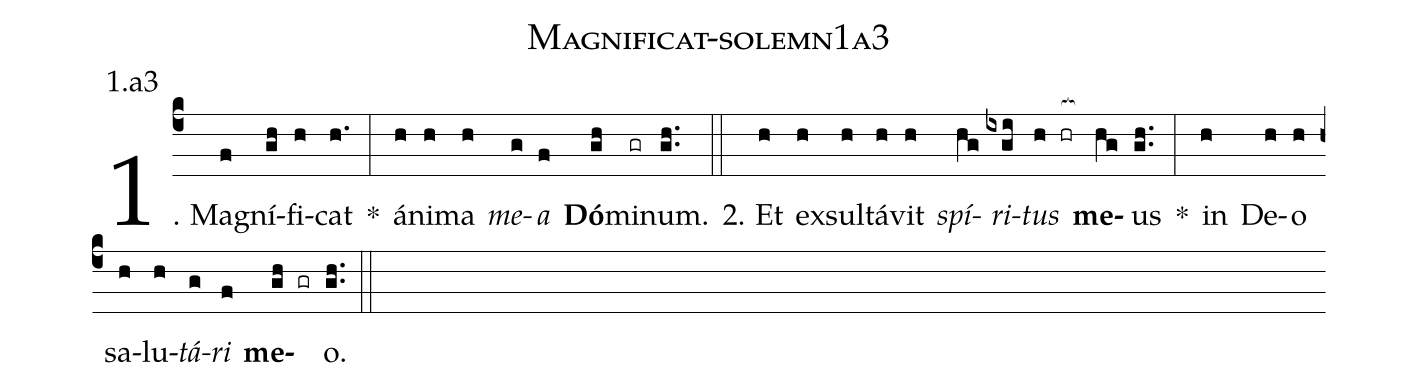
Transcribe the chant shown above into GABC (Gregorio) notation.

name: Magnificat-solemn1a3;
annotation: 1.a3;
%%
(c4)1. Ma(f)gní(gh)fi(h)cat(h.) *(:) á(h)ni(h)ma(h) <i>me</i>(g)<i>a</i>(f) <b>Dó</b>(gh)mi(gr)num.(gh..) (::)
2. Et(h) ex(h)sul(h)tá(h)vit(h) <i>spí</i>(hg)<i>ri</i>(ixgi)<i>tus</i>(h hr[ocb:1{]) <b>me</b>(hg[ocb:0}])us(gh..) *(:) in(h) De(h)o(h) sa(h)lu(h)<i>tá</i>(g)<i>ri</i>(f) <b>me</b>(gh gr)o.(gh..) (::)
